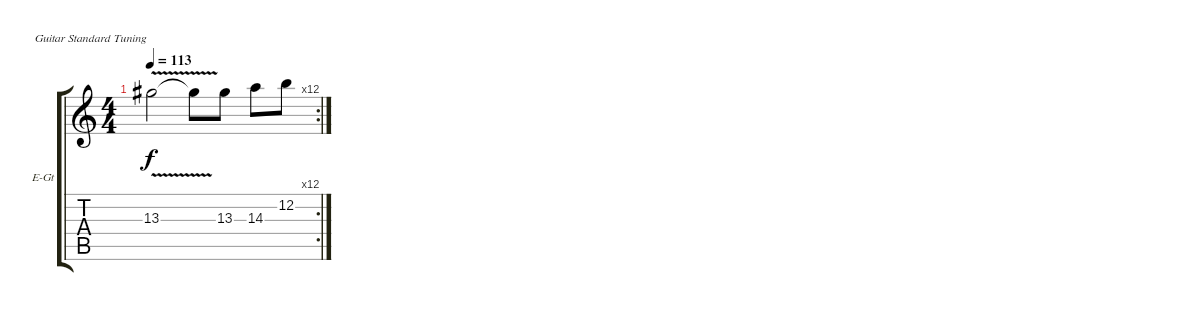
\defaultSystemsLayout 4
\bracketExtendMode groupsimilarinstruments
\firstSystemTrackNameOrientation horizontal
\otherSystemsTrackNameOrientation horizontal
\track ("Lead" "E-Gt") {instrument distortionguitar}
\staff {score tabs}
\tuning (E4 B3 G3 D3 A2 E2)
\rc 12
\ts (4 4)
\tempo 113
\clef g2
\ks c
13.3{v}.2{dy f} 13.3{v t}.8 13.3.8 14.3.8 12.2.8
